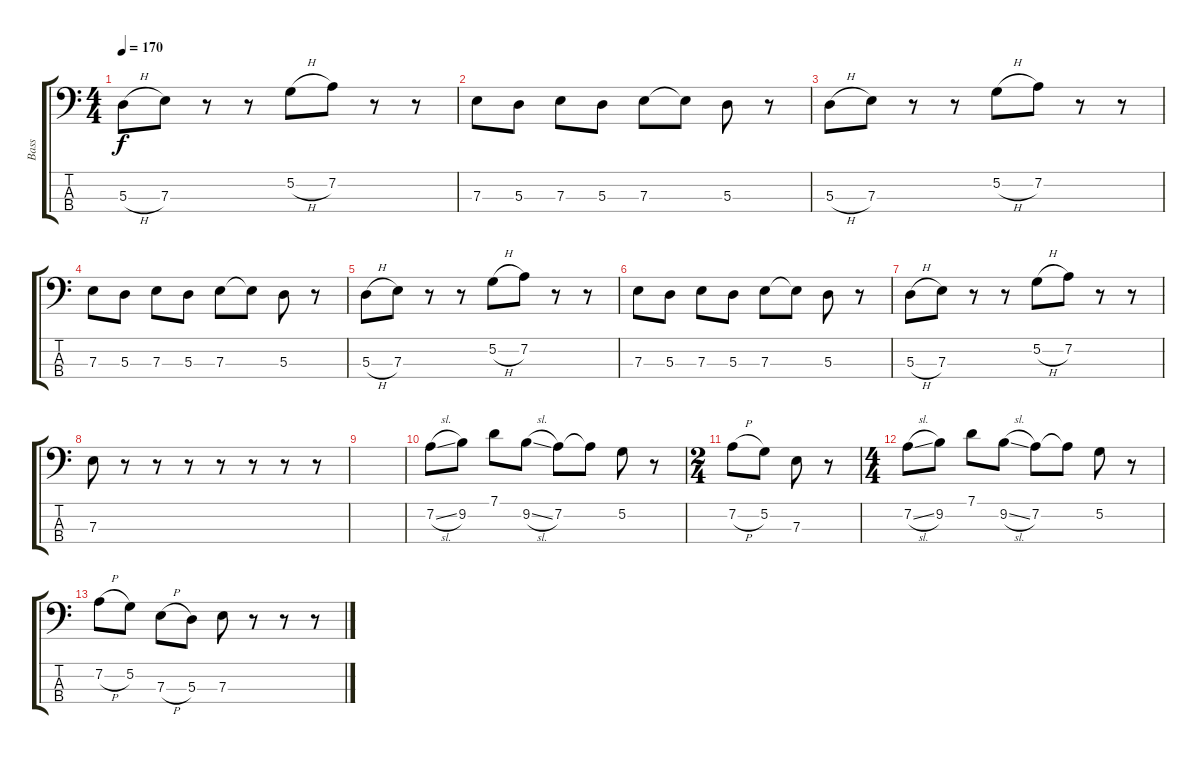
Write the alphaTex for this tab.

\track ("Bass" "Bass") {instrument electricbassfinger}
\staff {score tabs}
\tuning (G2 D2 A1 E1) {hide}
\ts (4 4)
\tempo 170
\clef f4
\ks c
5.3{h}.8{dy f} 7.3.8 r.8 r.8 5.2{h}.8 7.2.8 r.8 r.8 |
7.3.8 5.3.8 7.3.8 5.3.8 7.3.8 7.3{t}.8 5.3.8 r.8 |
5.3{h}.8 7.3.8 r.8 r.8 5.2{h}.8 7.2.8 r.8 r.8 |
7.3.8 5.3.8 7.3.8 5.3.8 7.3.8 7.3{t}.8 5.3.8 r.8 |
5.3{h}.8 7.3.8 r.8 r.8 5.2{h}.8 7.2.8 r.8 r.8 |
7.3.8 5.3.8 7.3.8 5.3.8 7.3.8 7.3{t}.8 5.3.8 r.8 |
5.3{h}.8 7.3.8 r.8 r.8 5.2{h}.8 7.2.8 r.8 r.8 |
7.3.8 r.8 r.8 r.8 r.8 r.8 r.8 r.8 |
|
7.2{sl}.8 9.2.8 7.1.8 9.2{sl}.8 7.2.8 7.2{t}.8 5.2.8 r.8 |
\ts (2 4)
7.2{h}.8 5.2.8 7.3.8 r.8 |
\ts (4 4)
7.2{sl}.8 9.2.8 7.1.8 9.2{sl}.8 7.2.8 7.2{t}.8 5.2.8 r.8 |
7.2{h}.8 5.2.8 7.3{h}.8 5.3.8 7.3.8 r.8 r.8 r.8
